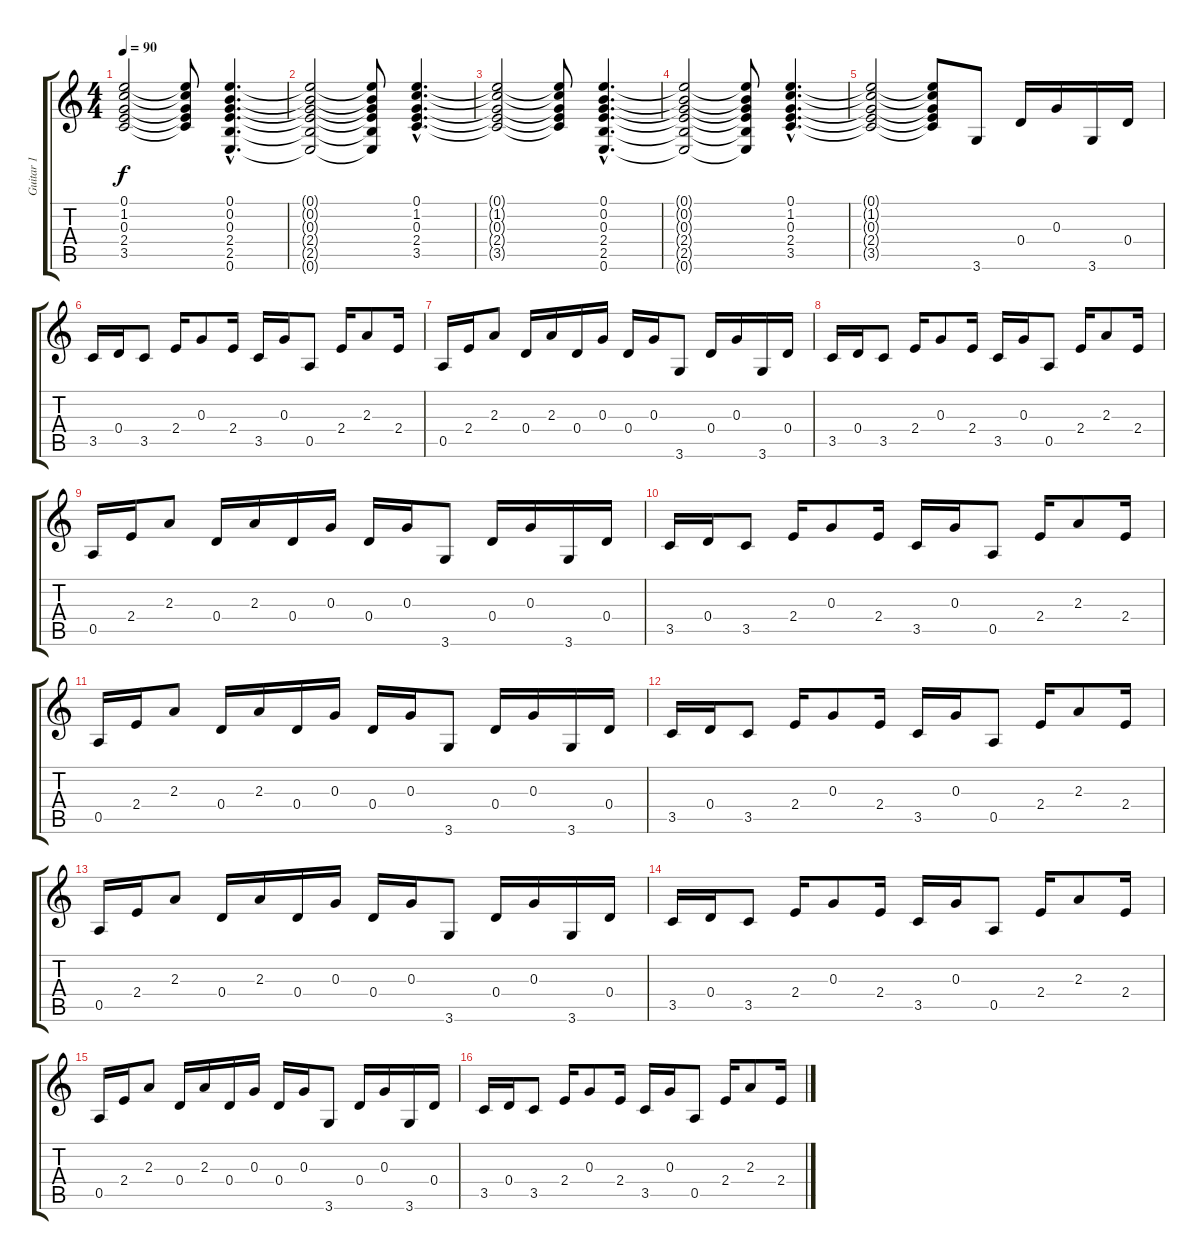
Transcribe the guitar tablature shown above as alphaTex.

\track ("Guitar 1" "Guitar 1") {instrument acousticguitarsteel}
\staff {score tabs}
\tuning (E4 B3 G3 D3 A2 E2) {hide}
\ts (4 4)
\tempo 90
\clef g2
\ks c
(0.1{t} 1.2{t} 0.3{t} 2.4{t} 3.5{t}).2{dy f} (0.1{t} 1.2{t} 0.3{t} 2.4{t} 3.5{t}).8 (0.1{hac} 0.2{hac} 0.3{hac} 2.4{hac} 2.5{hac} 0.6{hac}).4{d} |
(0.1{t} 0.2{t} 0.3{t} 2.4{t} 2.5{t} 0.6{t}).2 (0.1{t} 0.2{t} 0.3{t} 2.4{t} 2.5{t} 0.6{t}).8 (0.1{hac} 1.2{hac} 0.3{hac} 2.4{hac} 3.5{hac}).4{d} |
(0.1{t} 1.2{t} 0.3{t} 2.4{t} 3.5{t}).2 (0.1{t} 1.2{t} 0.3{t} 2.4{t} 3.5{t}).8 (0.1{hac} 0.2{hac} 0.3{hac} 2.4{hac} 2.5{hac} 0.6{hac}).4{d} |
(0.1{t} 0.2{t} 0.3{t} 2.4{t} 2.5{t} 0.6{t}).2 (0.1{t} 0.2{t} 0.3{t} 2.4{t} 2.5{t} 0.6{t}).8 (0.1{hac} 1.2{hac} 0.3{hac} 2.4{hac} 3.5{hac}).4{d} |
(0.1{t} 1.2{t} 0.3{t} 2.4{t} 3.5{t}).2 (0.1{t} 1.2{t} 0.3{t} 2.4{t} 3.5{t}).8 3.6.8 0.4.16 0.3.16 3.6.16 0.4.16 |
3.5.16 0.4.16 3.5.8 2.4.16 0.3.8 2.4.16 3.5.16 0.3.16 0.5.8 2.4.16 2.3.8 2.4.16 |
0.5.16 2.4.16 2.3.8 0.4.16 2.3.16 0.4.16 0.3.16 0.4.16 0.3.16 3.6.8 0.4.16 0.3.16 3.6.16 0.4.16 |
3.5.16 0.4.16 3.5.8 2.4.16 0.3.8 2.4.16 3.5.16 0.3.16 0.5.8 2.4.16 2.3.8 2.4.16 |
0.5.16 2.4.16 2.3.8 0.4.16 2.3.16 0.4.16 0.3.16 0.4.16 0.3.16 3.6.8 0.4.16 0.3.16 3.6.16 0.4.16 |
3.5.16 0.4.16 3.5.8 2.4.16 0.3.8 2.4.16 3.5.16 0.3.16 0.5.8 2.4.16 2.3.8 2.4.16 |
0.5.16 2.4.16 2.3.8 0.4.16 2.3.16 0.4.16 0.3.16 0.4.16 0.3.16 3.6.8 0.4.16 0.3.16 3.6.16 0.4.16 |
3.5.16 0.4.16 3.5.8 2.4.16 0.3.8 2.4.16 3.5.16 0.3.16 0.5.8 2.4.16 2.3.8 2.4.16 |
0.5.16 2.4.16 2.3.8 0.4.16 2.3.16 0.4.16 0.3.16 0.4.16 0.3.16 3.6.8 0.4.16 0.3.16 3.6.16 0.4.16 |
3.5.16 0.4.16 3.5.8 2.4.16 0.3.8 2.4.16 3.5.16 0.3.16 0.5.8 2.4.16 2.3.8 2.4.16 |
0.5.16 2.4.16 2.3.8 0.4.16 2.3.16 0.4.16 0.3.16 0.4.16 0.3.16 3.6.8 0.4.16 0.3.16 3.6.16 0.4.16 |
3.5.16 0.4.16 3.5.8 2.4.16 0.3.8 2.4.16 3.5.16 0.3.16 0.5.8 2.4.16 2.3.8 2.4.16
